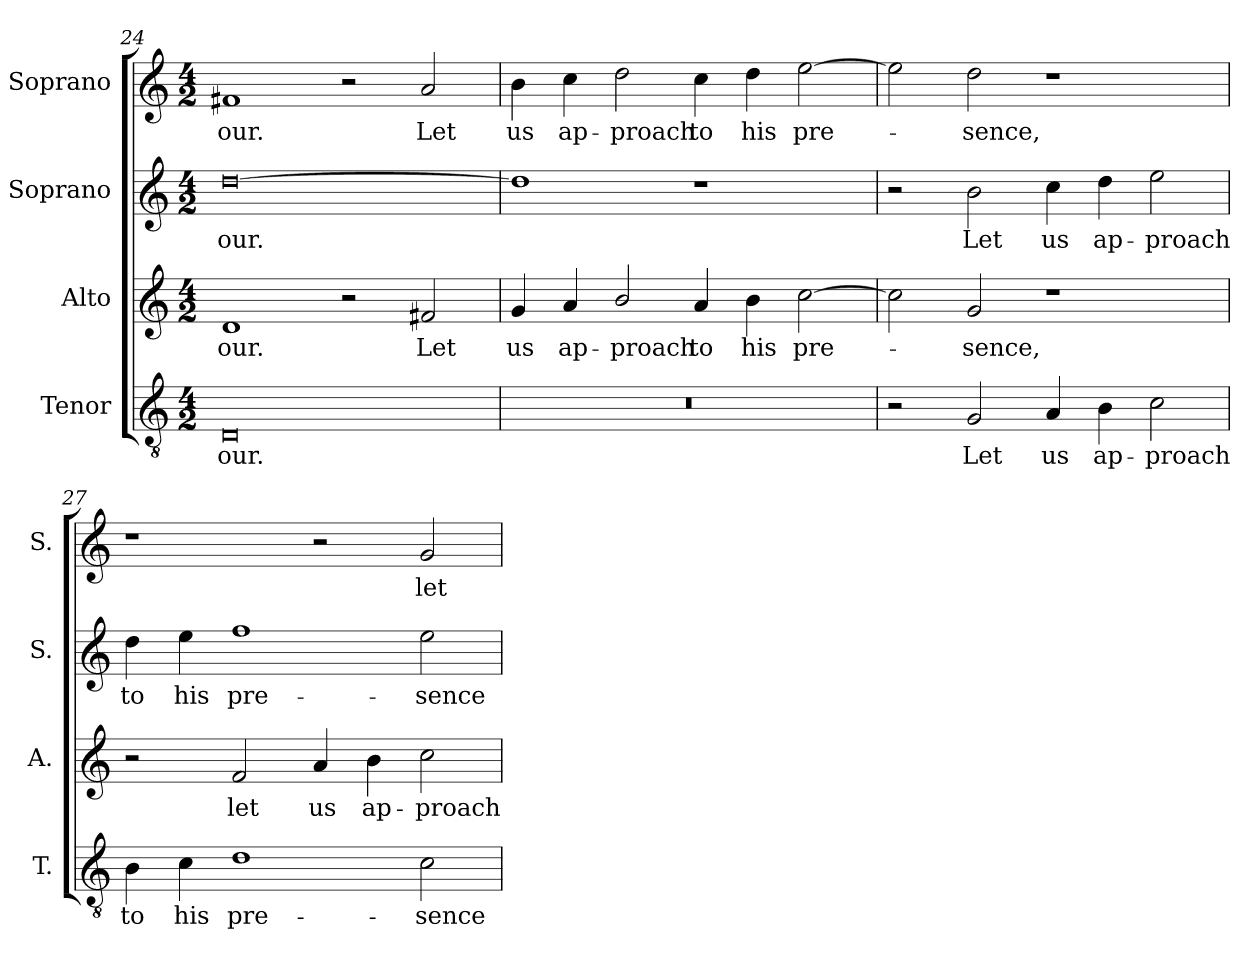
**kern	**text	**kern	**text	**kern	**text	**kern	**text
*part4	*part4	*part3	*part3	*part2	*part2	*part1	*part1
*staff4	*staff4	*staff3	*staff3	*staff2	*staff2	*staff1	*staff1
*I"Tenor	*	*I"Alto	*	*I"Soprano	*	*I"Soprano	*
*I'T.	*	*I'A.	*	*I'S.	*	*I'S.	*
*clefGv2	*	*clefG2	*	*clefG2	*	*clefG2	*
*ITrd7c12	*	*	*	*	*	*	*
*k[]	*	*k[]	*	*k[]	*	*k[]	*
*C:	*	*C:	*	*C:	*	*C:	*
*M4/2	*	*M4/2	*	*M4/2	*	*M4/2	*
=24	=24	=24	=24	=24	=24	=24	=24
!	!LO:LY:b:color=#000000	!	!	!	!	!	!
!	!	!	!LO:LY:b:color=#000000	!	!	!	!
!	!	!	!	!	!LO:LY:b:color=#000000	!	!
!	!	!	!	!	!	!	!LO:LY:b:color=#000000
0DDi	-our.	1di	-our.	[0ddi	-our.	1f#Xi	-our.
.	.	2r	.	.	.	2r	.
!	!	!	!LO:LY:b:color=#000000	!	!	!	!
!	!	!	!	!	!	!	!LO:LY:b:color=#000000
.	.	2f#Xi/	Let	.	.	2ai/	Let
=25	=25	=25	=25	=25	=25	=25	=25
!LO:N:vis=1	!	!	!	!	!	!	!
!	!	!	!LO:LY:b:color=#000000	!	!	!	!
!	!	!	!	!	!	!	!LO:LY:b:color=#000000
0r	.	4gi/	us	1ddi]	.	4bi\	us
!	!	!	!LO:LY:b:color=#000000	!	!	!	!
!	!	!	!	!	!	!	!LO:LY:b:color=#000000
.	.	4ai/	ap-	.	.	4cci\	ap-
!	!	!	!LO:LY:b:color=#000000	!	!	!	!
!	!	!	!	!	!	!	!LO:LY:b:color=#000000
.	.	2bi/	-proach	.	.	2ddi\	-proach
!	!	!	!LO:LY:b:color=#000000	!	!	!	!
!	!	!	!	!	!	!	!LO:LY:b:color=#000000
.	.	4ai/	to	1r	.	4cci\	to
!	!	!	!LO:LY:b:color=#000000	!	!	!	!
!	!	!	!	!	!	!	!LO:LY:b:color=#000000
.	.	4bi\	his	.	.	4ddi\	his
!	!	!	!LO:LY:b:color=#000000	!	!	!	!
!	!	!	!	!	!	!	!LO:LY:b:color=#000000
.	.	[2cci\	pre-	.	.	[2eei\	pre-
=26	=26	=26	=26	=26	=26	=26	=26
2r	.	2cci\]	.	2r	.	2eei\]	.
!	!LO:LY:b:color=#000000	!	!	!	!	!	!
!	!	!	!LO:LY:b:color=#000000	!	!	!	!
!	!	!	!	!	!LO:LY:b:color=#000000	!	!
!	!	!	!	!	!	!	!LO:LY:b:color=#000000
2GGi/	Let	2gi/	-sence,	2bi\	Let	2ddi\	-sence,
!	!LO:LY:b:color=#000000	!	!	!	!	!	!
!	!	!	!	!	!LO:LY:b:color=#000000	!	!
4AAi/	us	1r	.	4cci\	us	1r	.
!	!LO:LY:b:color=#000000	!	!	!	!	!	!
!	!	!	!	!	!LO:LY:b:color=#000000	!	!
4BBi\	ap-	.	.	4ddi\	ap-	.	.
!	!LO:LY:b:color=#000000	!	!	!	!	!	!
!	!	!	!	!	!LO:LY:b:color=#000000	!	!
2Ci\	-proach	.	.	2eei\	-proach	.	.
!!LO:LB:g=z
=27	=27	=27	=27	=27	=27	=27	=27
!	!LO:LY:b:color=#000000	!	!	!	!	!	!
!	!	!	!	!	!LO:LY:b:color=#000000	!	!
4BBi\	to	2r	.	4ddi\	to	1r	.
!	!LO:LY:b:color=#000000	!	!	!	!	!	!
!	!	!	!	!	!LO:LY:b:color=#000000	!	!
4Ci\	his	.	.	4eei\	his	.	.
!	!LO:LY:b:color=#000000	!	!	!	!	!	!
!	!	!	!LO:LY:b:color=#000000	!	!	!	!
!	!	!	!	!	!LO:LY:b:color=#000000	!	!
1Di	pre-	2fi/	let	1ffi	pre-	.	.
!	!	!	!LO:LY:b:color=#000000	!	!	!	!
.	.	4ai/	us	.	.	2r	.
!	!	!	!LO:LY:b:color=#000000	!	!	!	!
.	.	4bi\	ap-	.	.	.	.
!	!LO:LY:b:color=#000000	!	!	!	!	!	!
!	!	!	!LO:LY:b:color=#000000	!	!	!	!
!	!	!	!	!	!LO:LY:b:color=#000000	!	!
!	!	!	!	!	!	!	!LO:LY:b:color=#000000
2Ci\	-sence	2cci\	-proach	2eei\	-sence	2gi/	let
=	=	=	=	=	=	=	=
*-	*-	*-	*-	*-	*-	*-	*-
